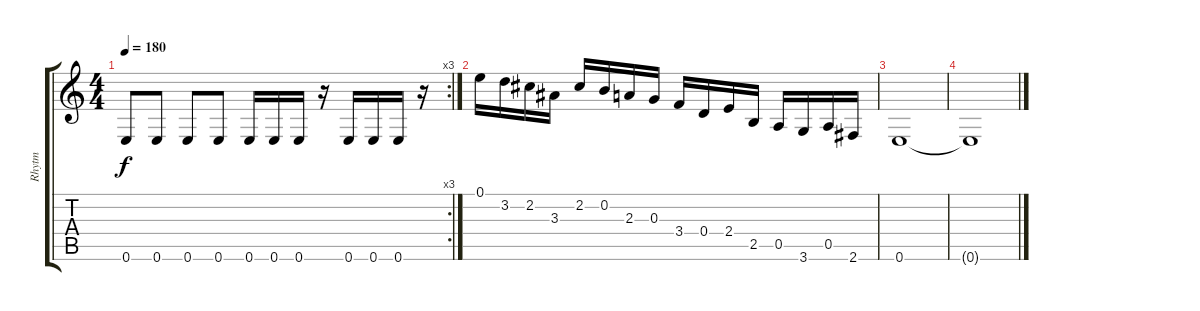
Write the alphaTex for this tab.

\track ("Rhytm" "Rhytm") {instrument distortionguitar}
\staff {score tabs}
\tuning (E4 B3 G3 D3 A2 E2) {hide}
\rc 3
\ts (4 4)
\tempo 180
\clef g2
\ks c
0.6.8{dy f} 0.6.8 0.6.8 0.6.8 0.6.16 0.6.16 0.6.16 r.16 0.6.16 0.6.16 0.6.16 r.16 |
0.1.16{instrument overdrivenguitar} 3.2.16 2.2.16 3.3.16 2.2.16 0.2.16 2.3.16 0.3.16 3.4.16 0.4.16 2.4.16 2.5.16 0.5.16 3.6.16 0.5.16 2.6.16 |
0.6.1 |
0.6{t}.1{volume 0}
